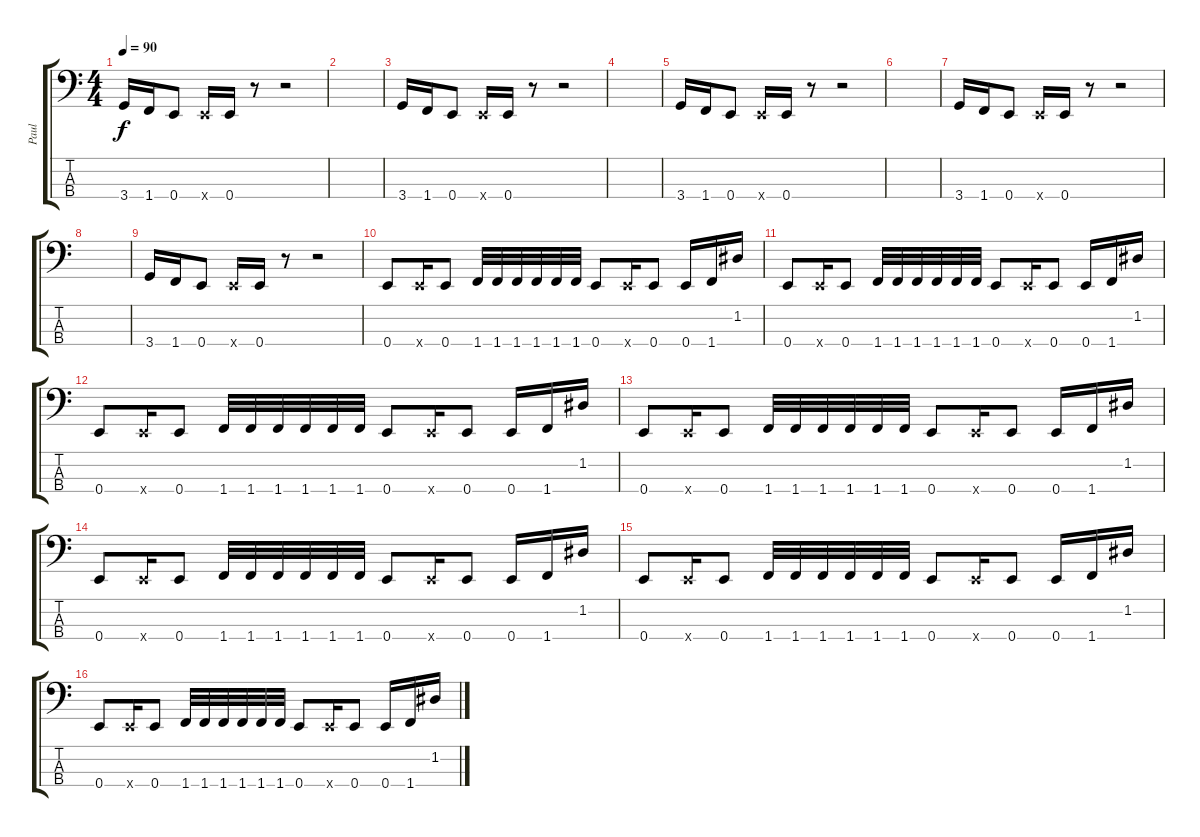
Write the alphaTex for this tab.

\track ("Paul" "Paul") {instrument electricbasspick}
\staff {score tabs}
\tuning (G2 D2 A1 E1) {hide}
\ts (4 4)
\tempo 90
\clef f4
\ks c
3.4.16{dy f instrument electricbasspick} 1.4.16 0.4.8 0.4{x}.16 0.4.16 r.8 r.2 |
|
3.4.16 1.4.16 0.4.8 0.4{x}.16 0.4.16 r.8 r.2 |
|
3.4.16 1.4.16 0.4.8 0.4{x}.16 0.4.16 r.8 r.2 |
|
3.4.16 1.4.16 0.4.8 0.4{x}.16 0.4.16 r.8 r.2 |
|
3.4.16 1.4.16 0.4.8 0.4{x}.16 0.4.16 r.8 r.2 |
0.4.8 0.4{x}.16 0.4.8 1.4.32 1.4.32 1.4.32 1.4.32 1.4.32 1.4.32 0.4.8 0.4{x}.16 0.4.8 0.4.16 1.4.16 1.2.16 |
0.4.8 0.4{x}.16 0.4.8 1.4.32 1.4.32 1.4.32 1.4.32 1.4.32 1.4.32 0.4.8 0.4{x}.16 0.4.8 0.4.16 1.4.16 1.2.16 |
0.4.8 0.4{x}.16 0.4.8 1.4.32 1.4.32 1.4.32 1.4.32 1.4.32 1.4.32 0.4.8 0.4{x}.16 0.4.8 0.4.16 1.4.16 1.2.16 |
0.4.8 0.4{x}.16 0.4.8 1.4.32 1.4.32 1.4.32 1.4.32 1.4.32 1.4.32 0.4.8 0.4{x}.16 0.4.8 0.4.16 1.4.16 1.2.16 |
0.4.8 0.4{x}.16 0.4.8 1.4.32 1.4.32 1.4.32 1.4.32 1.4.32 1.4.32 0.4.8 0.4{x}.16 0.4.8 0.4.16 1.4.16 1.2.16 |
0.4.8 0.4{x}.16 0.4.8 1.4.32 1.4.32 1.4.32 1.4.32 1.4.32 1.4.32 0.4.8 0.4{x}.16 0.4.8 0.4.16 1.4.16 1.2.16 |
0.4.8 0.4{x}.16 0.4.8 1.4.32 1.4.32 1.4.32 1.4.32 1.4.32 1.4.32 0.4.8 0.4{x}.16 0.4.8 0.4.16 1.4.16 1.2.16
